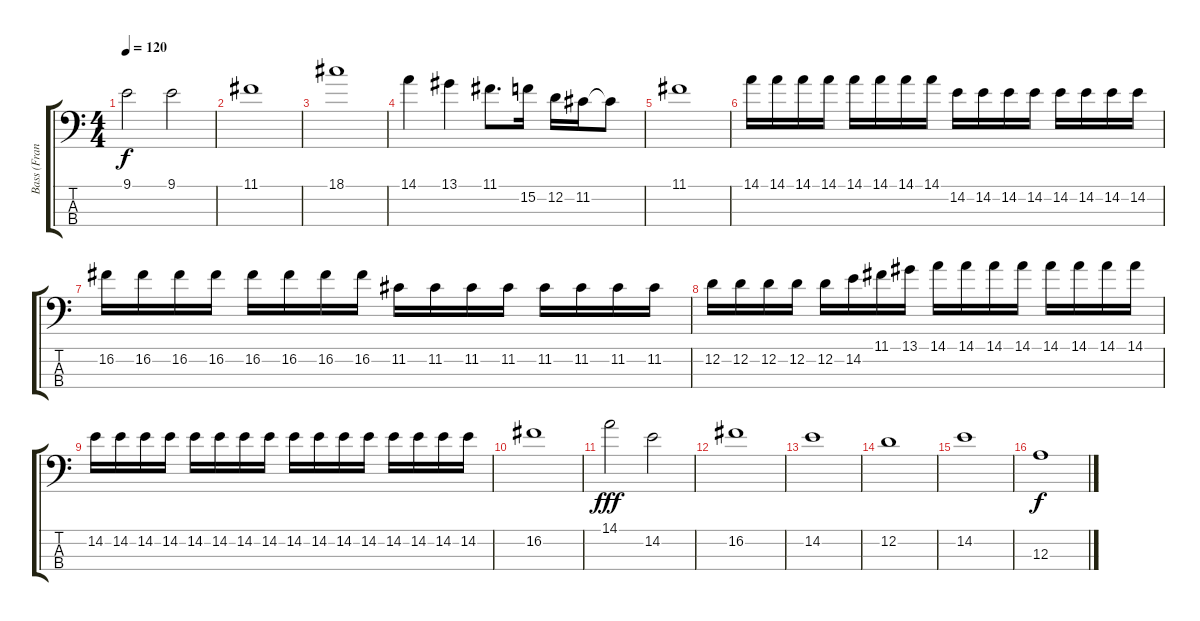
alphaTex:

\track ("Bass (Francis Michaud)" "Bass (Fran") {instrument electricbassfinger}
\staff {score tabs}
\tuning (G2 D2 A1 E1) {hide}
\ts (4 4)
\tempo 120
\clef f4
\ks c
9.1.2{dy f} 9.1.2 |
11.1.1 |
18.1.1 |
14.1.4 13.1.4 11.1.8{d} 15.2.16 12.2.16 11.2.16 11.2{t}.8 |
11.1.1 |
14.1.16 14.1.16 14.1.16 14.1.16 14.1.16 14.1.16 14.1.16 14.1.16 14.2.16 14.2.16 14.2.16 14.2.16 14.2.16 14.2.16 14.2.16 14.2.16 |
16.2.16 16.2.16 16.2.16 16.2.16 16.2.16 16.2.16 16.2.16 16.2.16 11.2.16 11.2.16 11.2.16 11.2.16 11.2.16 11.2.16 11.2.16 11.2.16 |
12.2.16 12.2.16 12.2.16 12.2.16 12.2.16 14.2.16 11.1.16 13.1.16 14.1.16 14.1.16 14.1.16 14.1.16 14.1.16 14.1.16 14.1.16 14.1.16 |
14.2.16 14.2.16 14.2.16 14.2.16 14.2.16 14.2.16 14.2.16 14.2.16 14.2.16 14.2.16 14.2.16 14.2.16 14.2.16 14.2.16 14.2.16 14.2.16 |
16.2.1 |
14.1.2{dy fff} 14.2.2 |
16.2.1 |
14.2.1 |
12.2.1 |
14.2.1 |
12.3.1{dy f}
